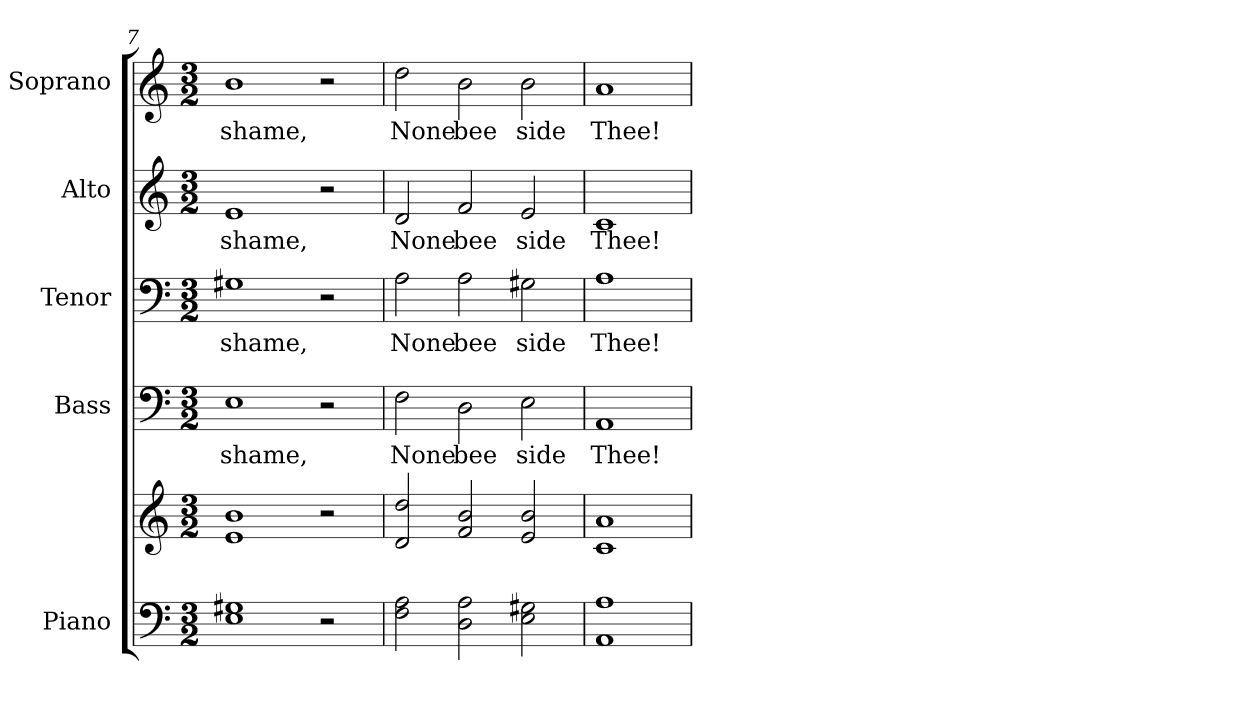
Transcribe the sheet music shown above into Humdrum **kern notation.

**kern	**kern	**kern	**text	**kern	**text	**kern	**text	**kern	**text
*part5	*part5	*part4	*part4	*part3	*part3	*part2	*part2	*part1	*part1
*staff6	*staff5	*staff4	*staff4	*staff3	*staff3	*staff2	*staff2	*staff1	*staff1
*I"Piano	*	*I"Bass	*	*I"Tenor	*	*I"Alto	*	*I"Soprano	*
*I'Pno.	*	*I'B.	*	*I'T.	*	*I'A.	*	*I'S.	*
!!LO:PB:g=z
*clefF4	*clefG2	*clefF4	*	*clefF4	*	*clefG2	*	*clefG2	*
*k[]	*k[]	*k[]	*	*k[]	*	*k[]	*	*k[]	*
*C:	*C:	*C:	*	*C:	*	*C:	*	*C:	*
*M3/2	*M3/2	*M3/2	*	*M3/2	*	*M3/2	*	*M3/2	*
=7	=7	=7	=7	=7	=7	=7	=7	=7	=7
!	!	!	!LO:LY:b:color=#000000	!	!	!	!	!	!
!	!	!	!	!	!LO:LY:b:color=#000000	!	!	!	!
!	!	!	!	!	!	!	!LO:LY:b:color=#000000	!	!
!	!	!	!	!	!	!	!	!	!LO:LY:b:color=#000000
1Ei 1G#Xi	1ei 1bi	1Ei	shame,	1G#Xi	shame,	1ei	shame,	1bi	shame,
2r	2r	2r	.	2r	.	2r	.	2r	.
=8	=8	=8	=8	=8	=8	=8	=8	=8	=8
!	!	!	!LO:LY:b:color=#000000	!	!	!	!	!	!
!	!	!	!	!	!LO:LY:b:color=#000000	!	!	!	!
!	!	!	!	!	!	!	!LO:LY:b:color=#000000	!	!
!	!	!	!	!	!	!	!	!	!LO:LY:b:color=#000000
2Fi\ 2Ai	2di/ 2ddi	2Fi\	None	2Ai\	None	2di/	None	2ddi\	None
!	!	!	!LO:LY:b:color=#000000	!	!	!	!	!	!
!	!	!	!	!	!LO:LY:b:color=#000000	!	!	!	!
!	!	!	!	!	!	!	!LO:LY:b:color=#000000	!	!
!	!	!	!	!	!	!	!	!	!LO:LY:b:color=#000000
2Di\ 2Ai	2fi/ 2bi	2Di\	bee	2Ai\	bee	2fi/	bee	2bi\	bee
!	!	!	!LO:LY:b:color=#000000	!	!	!	!	!	!
!	!	!	!	!	!LO:LY:b:color=#000000	!	!	!	!
!	!	!	!	!	!	!	!LO:LY:b:color=#000000	!	!
!	!	!	!	!	!	!	!	!	!LO:LY:b:color=#000000
2Ei\ 2G#Xi	2ei/ 2bi	2Ei\	side	2G#Xi\	side	2ei/	side	2bi\	side
=9	=9	=9	=9	=9	=9	=9	=9	=9	=9
!	!	!	!LO:LY:b:color=#000000	!	!	!	!	!	!
!	!	!	!	!	!LO:LY:b:color=#000000	!	!	!	!
!	!	!	!	!	!	!	!LO:LY:b:color=#000000	!	!
!	!	!	!	!	!	!	!	!	!LO:LY:b:color=#000000
1AAi 1Ai	1ci 1ai	1AAi	Thee!	1Ai	Thee!	1ci	Thee!	1ai	Thee!
=	=	=	=	=	=	=	=	=	=
*-	*-	*-	*-	*-	*-	*-	*-	*-	*-
